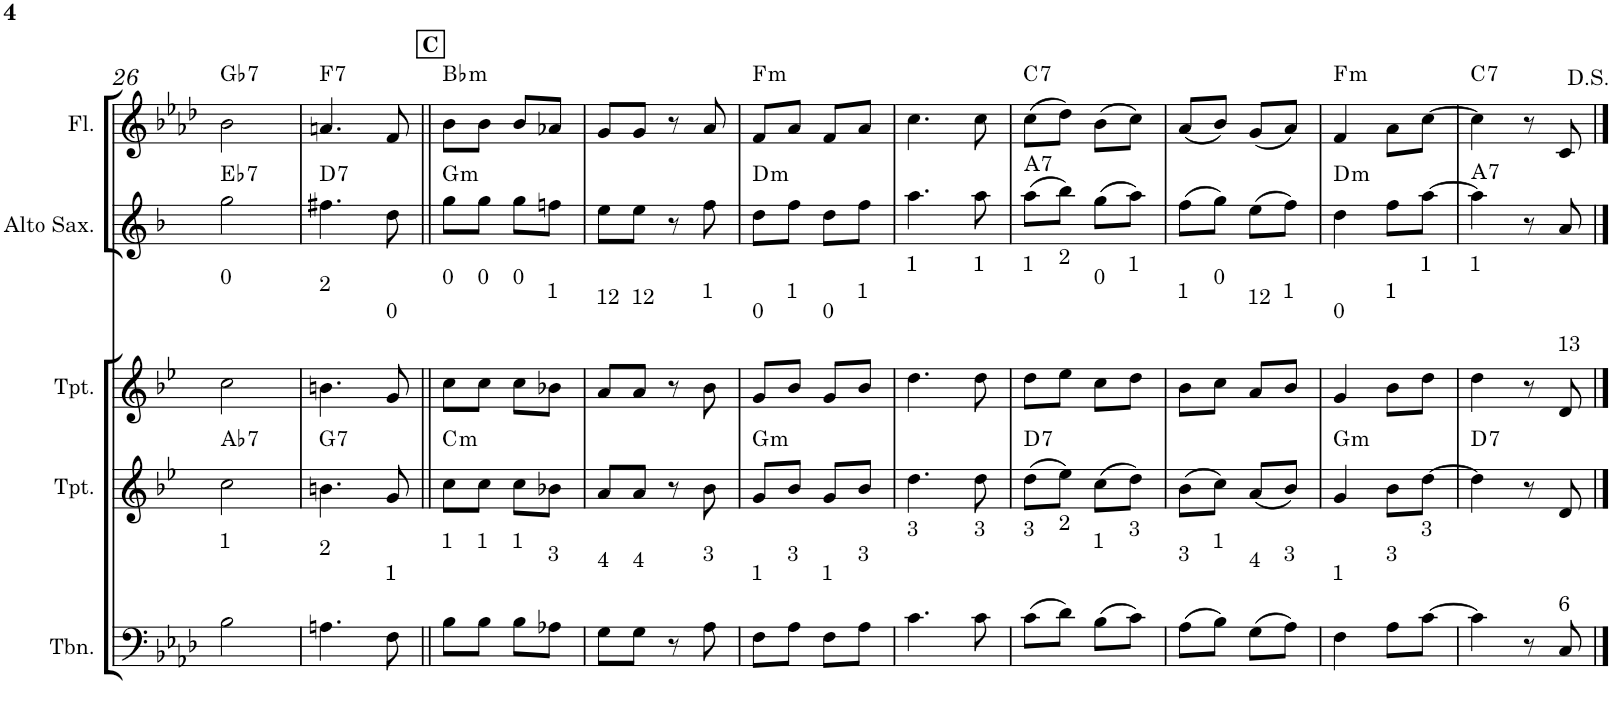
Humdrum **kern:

**kern	**kern	**harte	**kern	**kern	**harte	**kern	**harte
*part5	*part4	*part4	*part3	*part2	*part2	*part1	*part1
*staff5	*staff4	*	*staff3	*staff2	*	*staff1	*
*I"C clavF	*I"Bb	*	*I"Bb - Pirata	*I"Eb	*	*I"C clavG	*
!!LO:PB:g=z
*clefF4	*clefG2	*	*clefG2	*clefG2	*	*clefG2	*
*	*Trd1c2	*	*Trd1c2	*Trd5c9	*	*	*
*k[b-e-a-d-]	*k[b-e-]	*	*k[b-e-]	*k[b-]	*	*k[b-e-a-d-]	*
*A-:	*B-:	*	*B-:	*F:	*	*A-:	*
*M2/4	*M2/4	*	*M2/4	*M2/4	*	*M2/4	*
=26	=26	=26	=26	=26	=26	=26	=26
!	!	!	!LO:TX:a:t=0	!	!	!	!
!LO:TX:a:t=1	!	!LO:H:kt=7	!	!	!LO:H:kt=7	!	!LO:H:kt=7
2B-\	2cc\	Ab:7	2cc\	2gg\	Eb:7	2b-\	Gb:7
=27	=27	=27	=27	=27	=27	=27	=27
!	!	!	!LO:TX:a:t=2	!	!	!	!
!LO:TX:a:t=2	!	!LO:H:kt=7	!	!	!LO:H:kt=7	!	!LO:H:kt=7
4.An\	4.bn\	G:7	4.bn\	4.ff#X\	D:7	4.an/	F:7
!	!	!	!LO:TX:a:t=0	!	!	!	!
!LO:TX:a:t=1	!	!	!	!	!	!	!
8F\	8g/	.	8g/	8dd\	.	8f/	.
!!LO:REH:place=s1:a:B:cj:t=C
=28||	=28||	=28||	=28||	=28||	=28||	=28||	=28||
!	!	!	!LO:TX:a:t=0	!	!	!	!
!LO:TX:a:t=1	!	!LO:H:kt=m	!	!	!LO:H:kt=m	!	!LO:H:kt=m
8B-\L	8cc\L	C:min	8cc\L	8gg\L	G:min	8b-\L	Bb:min
!	!	!	!LO:TX:a:t=0	!	!	!	!
!LO:TX:a:t=1	!	!	!	!	!	!	!
8B-\J	8cc\J	.	8cc\J	8gg\J	.	8b-\J	.
!	!	!	!LO:TX:a:t=0	!	!	!	!
!LO:TX:a:t=1	!	!	!	!	!	!	!
8B-\L	8cc\L	.	8cc\L	8gg\L	.	8b-/L	.
!	!	!	!LO:TX:a:t=1	!	!	!	!
!LO:TX:a:t=3	!	!	!	!	!	!	!
8A-X\J	8b-X\J	.	8b-X\J	8ffn\J	.	8a-X/J	.
=29	=29	=29	=29	=29	=29	=29	=29
!	!	!	!LO:TX:a:t=12	!	!	!	!
!LO:TX:a:t=4	!	!	!	!	!	!	!
8G\L	8a/L	.	8a/L	8ee\L	.	8g/L	.
!	!	!	!LO:TX:a:t=12	!	!	!	!
!LO:TX:a:t=4	!	!	!	!	!	!	!
8G\J	8a/J	.	8a/J	8ee\J	.	8g/J	.
8r	8r	.	8r	8r	.	8r	.
!	!	!	!LO:TX:a:t=1	!	!	!	!
!LO:TX:a:t=3	!	!	!	!	!	!	!
8A-\	8b-\	.	8b-\	8ff\	.	8a-/	.
=30	=30	=30	=30	=30	=30	=30	=30
!	!	!	!LO:TX:a:t=0	!	!	!	!
!LO:TX:a:t=1	!	!LO:H:kt=m	!	!	!LO:H:kt=m	!	!LO:H:kt=m
8F\L	8g/L	G:min	8g/L	8dd\L	D:min	8f/L	F:min
!	!	!	!LO:TX:a:t=1	!	!	!	!
!LO:TX:a:t=3	!	!	!	!	!	!	!
8A-\J	8b-/J	.	8b-/J	8ff\J	.	8a-/J	.
!	!	!	!LO:TX:a:t=0	!	!	!	!
!LO:TX:a:t=1	!	!	!	!	!	!	!
8F\L	8g/L	.	8g/L	8dd\L	.	8f/L	.
!	!	!	!LO:TX:a:t=1	!	!	!	!
!LO:TX:a:t=3	!	!	!	!	!	!	!
8A-\J	8b-/J	.	8b-/J	8ff\J	.	8a-/J	.
=31	=31	=31	=31	=31	=31	=31	=31
!	!	!	!LO:TX:a:t=1	!	!	!	!
!LO:TX:a:t=3	!	!	!	!	!	!	!
4.c\	4.dd\	.	4.dd\	4.aa\	.	4.cc\	.
!	!	!	!LO:TX:a:t=1	!	!	!	!
!LO:TX:a:t=3	!	!	!	!	!	!	!
8c\	8dd\	.	8dd\	8aa\	.	8cc\	.
=32	=32	=32	=32	=32	=32	=32	=32
!	!	!	!LO:TX:a:t=1	!	!	!	!
!LO:TX:a:t=3	!	!LO:H:kt=7	!	!	!LO:H:kt=7	!	!LO:H:kt=7
(8c\L	(8dd\L	D:7	8dd\L	(8aa\L	A:7	(8cc\L	C:7
!	!	!	!LO:TX:a:t=2	!	!	!	!
!LO:TX:a:t=2	!	!	!	!	!	!	!
8d-\J)	8ee-\J)	.	8ee-\J	8bb-\J)	.	8dd-\J)	.
!	!	!	!LO:TX:a:t=0	!	!	!	!
!LO:TX:a:t=1	!	!	!	!	!	!	!
(8B-\L	(8cc\L	.	8cc\L	(8gg\L	.	(8b-\L	.
!	!	!	!LO:TX:a:t=1	!	!	!	!
!LO:TX:a:t=3	!	!	!	!	!	!	!
8c\J)	8dd\J)	.	8dd\J	8aa\J)	.	8cc\J)	.
=33	=33	=33	=33	=33	=33	=33	=33
!	!	!	!LO:TX:a:t=1	!	!	!	!
!LO:TX:a:t=3	!	!	!	!	!	!	!
(8A-\L	(8b-\L	.	8b-\L	(8ff\L	.	(8a-/L	.
!	!	!	!LO:TX:a:t=0	!	!	!	!
!LO:TX:a:t=1	!	!	!	!	!	!	!
8B-\J)	8cc\J)	.	8cc\J	8gg\J)	.	8b-/J)	.
!	!	!	!LO:TX:a:t=12	!	!	!	!
!LO:TX:a:t=4	!	!	!	!	!	!	!
(8G\L	(8a/L	.	8a/L	(8ee\L	.	(8g/L	.
!	!	!	!LO:TX:a:t=1	!	!	!	!
!LO:TX:a:t=3	!	!	!	!	!	!	!
8A-\J)	8b-/J)	.	8b-/J	8ff\J)	.	8a-/J)	.
=34	=34	=34	=34	=34	=34	=34	=34
!	!	!	!LO:TX:a:t=0	!	!	!	!
!LO:TX:a:t=1	!	!LO:H:kt=m	!	!	!LO:H:kt=m	!	!LO:H:kt=m
4F\	4g/	G:min	4g/	4dd\	D:min	4f/	F:min
!	!	!	!LO:TX:a:t=1	!	!	!	!
!LO:TX:a:t=3	!	!	!	!	!	!	!
8A-\L	8b-\L	.	8b-\L	8ff\L	.	8a-\L	.
!	!	!	!LO:TX:a:t=1	!	!	!	!
!LO:TX:a:t=3	!	!	!	!	!	!	!
[>8c\J	[>8dd\J	.	8dd\J	[>8aa\J	.	[>8cc\J	.
=35	=35	=35	=35	=35	=35	=35	=35
!	!	!LO:H:kt=7	!LO:TX:a:t=1	!	!LO:H:kt=7	!	!LO:H:kt=7
4c\]	4dd\]	D:7	4dd\	4aa\]	A:7	4cc\]	C:7
8r	8r	.	8r	8r	.	8r	.
!	!	!	!LO:TX:a:t=13	!	!	!	!
!LO:TX:a:t=6	!	!	!	!	!	!	!
8C/	8d/	.	8d/	8a/	.	8c/	.
==	==	==	==	==	==	==	==
*-	*-	*-	*-	*-	*-	*-	*-
